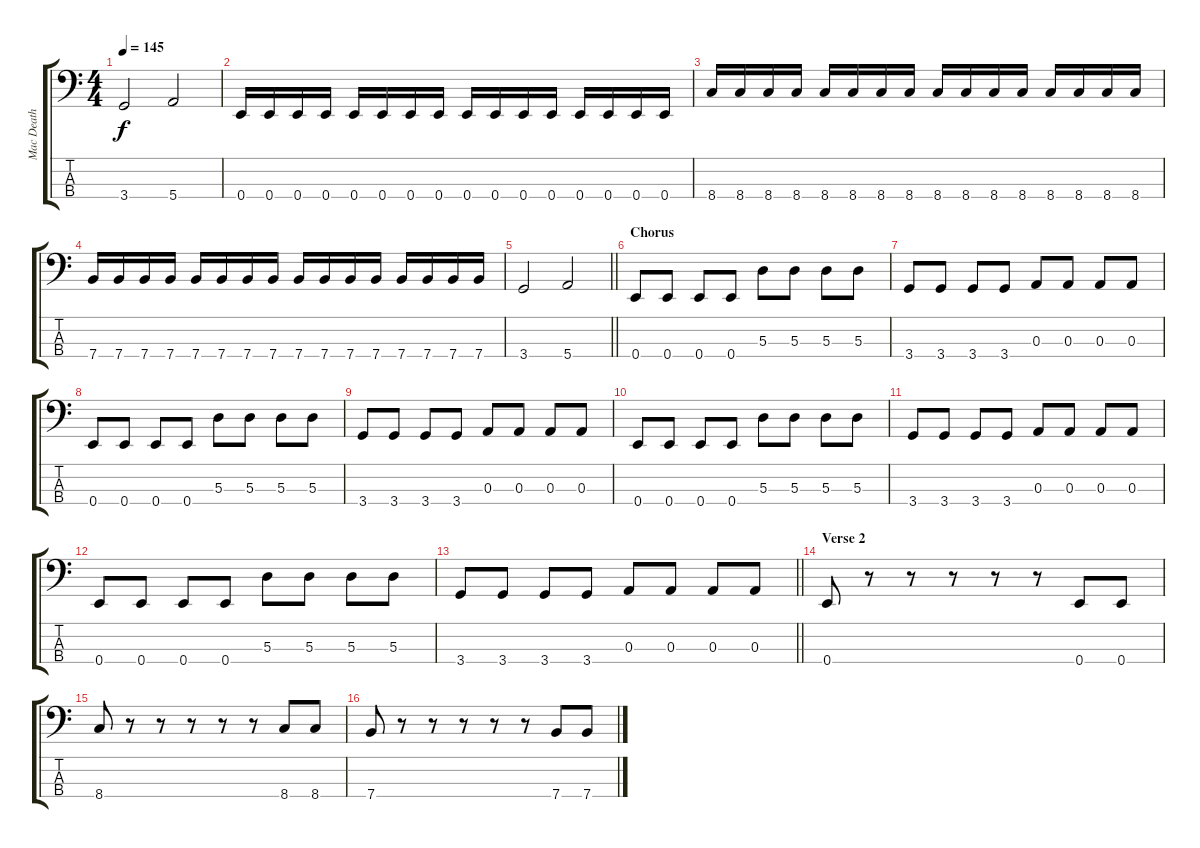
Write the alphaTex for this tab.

\track ("Mac Death" "Mac Death") {instrument electricbassfinger}
\staff {score tabs}
\tuning (G2 D2 A1 E1) {hide}
\ts (4 4)
\tempo 145
\clef f4
\ks c
3.4.2{dy f} 5.4.2 |
0.4.16 0.4.16 0.4.16 0.4.16 0.4.16 0.4.16 0.4.16 0.4.16 0.4.16 0.4.16 0.4.16 0.4.16 0.4.16 0.4.16 0.4.16 0.4.16 |
8.4.16 8.4.16 8.4.16 8.4.16 8.4.16 8.4.16 8.4.16 8.4.16 8.4.16 8.4.16 8.4.16 8.4.16 8.4.16 8.4.16 8.4.16 8.4.16 |
7.4.16 7.4.16 7.4.16 7.4.16 7.4.16 7.4.16 7.4.16 7.4.16 7.4.16 7.4.16 7.4.16 7.4.16 7.4.16 7.4.16 7.4.16 7.4.16 |
\barLineRight lightlight
3.4.2 5.4.2 |
\section ("" "Chorus")
0.4.8 0.4.8 0.4.8 0.4.8 5.3.8 5.3.8 5.3.8 5.3.8 |
3.4.8 3.4.8 3.4.8 3.4.8 0.3.8 0.3.8 0.3.8 0.3.8 |
0.4.8 0.4.8 0.4.8 0.4.8 5.3.8 5.3.8 5.3.8 5.3.8 |
3.4.8 3.4.8 3.4.8 3.4.8 0.3.8 0.3.8 0.3.8 0.3.8 |
0.4.8 0.4.8 0.4.8 0.4.8 5.3.8 5.3.8 5.3.8 5.3.8 |
3.4.8 3.4.8 3.4.8 3.4.8 0.3.8 0.3.8 0.3.8 0.3.8 |
0.4.8 0.4.8 0.4.8 0.4.8 5.3.8 5.3.8 5.3.8 5.3.8 |
\barLineRight lightlight
3.4.8 3.4.8 3.4.8 3.4.8 0.3.8 0.3.8 0.3.8 0.3.8 |
\section ("" "Verse 2")
0.4.8 r.8 r.8 r.8 r.8 r.8 0.4.8 0.4.8 |
8.4.8 r.8 r.8 r.8 r.8 r.8 8.4.8 8.4.8 |
7.4.8 r.8 r.8 r.8 r.8 r.8 7.4.8 7.4.8
